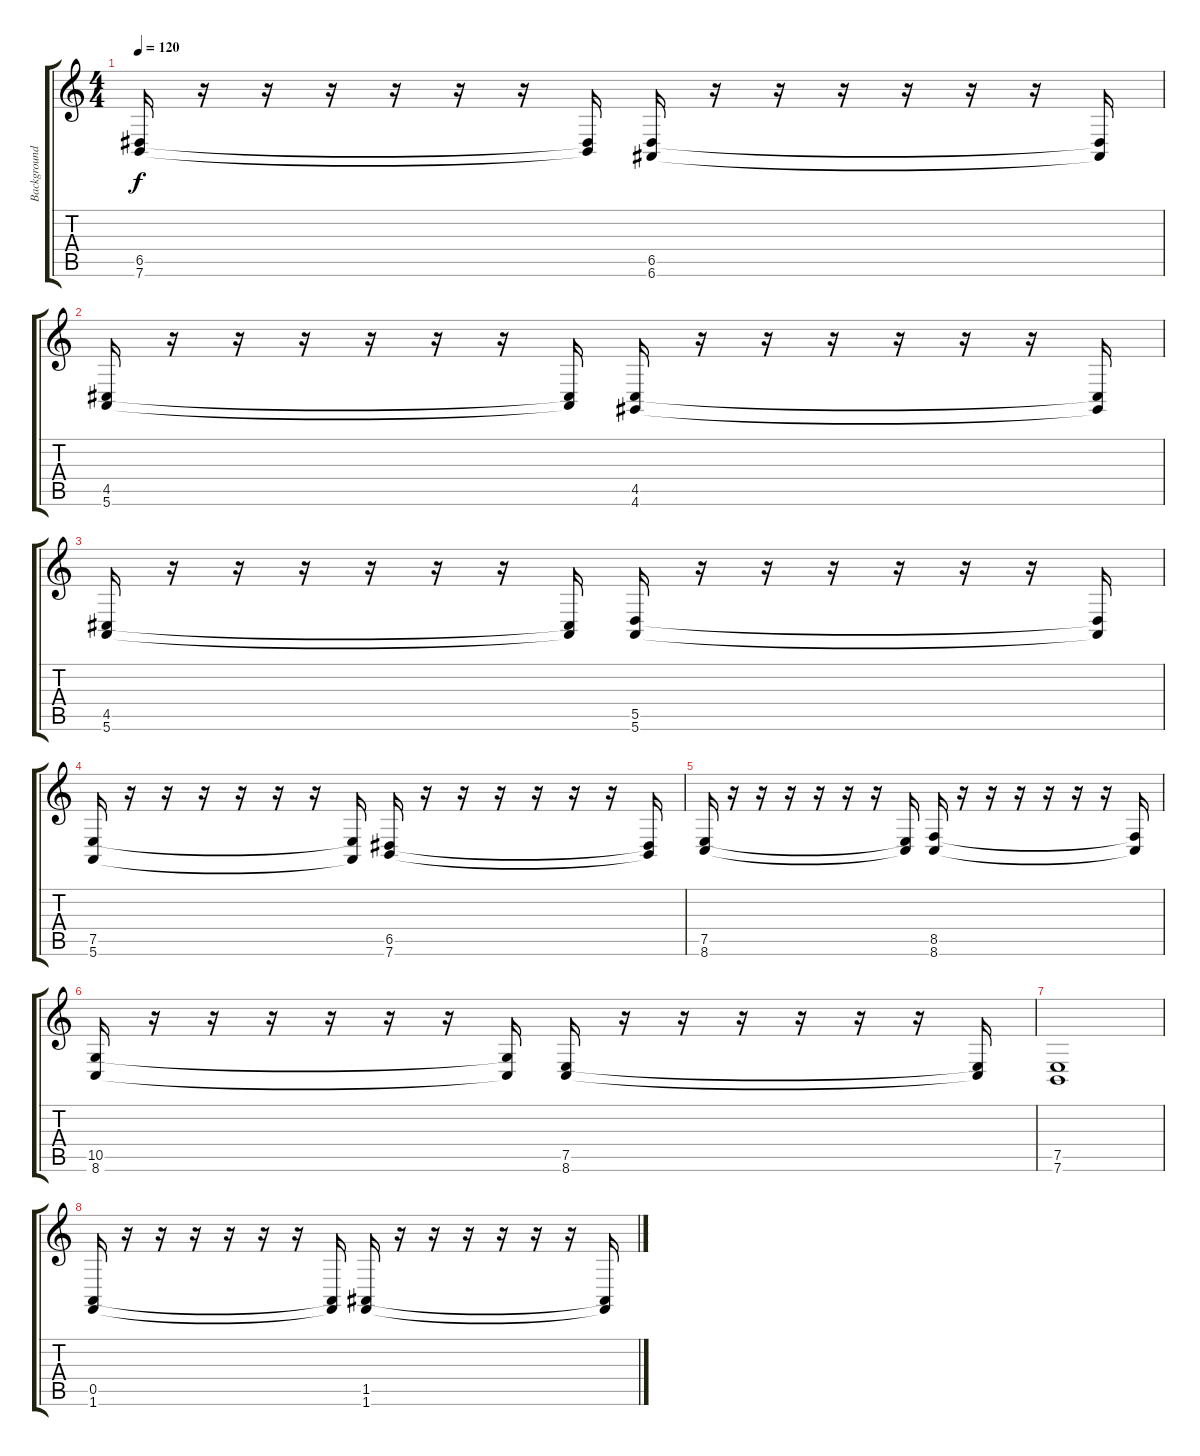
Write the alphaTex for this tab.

\track ("Background" "Background") {instrument ocarina}
\staff {score tabs}
\tuning (E4 B3 G3 D3 A2 E2) {hide}
\ts (4 4)
\tempo 120
\clef g2
\ks c
(6.5 7.6).16{dy f} r.16 r.16 r.16 r.16 r.16 r.16 (6.5{t} 7.6{t}).16 (6.5 6.6).16 r.16 r.16 r.16 r.16 r.16 r.16 (6.5{t} 6.6{t}).16 |
(4.5 5.6).16 r.16 r.16 r.16 r.16 r.16 r.16 (4.5{t} 5.6{t}).16 (4.5 4.6).16 r.16 r.16 r.16 r.16 r.16 r.16 (4.5{t} 4.6{t}).16 |
(4.5 5.6).16 r.16 r.16 r.16 r.16 r.16 r.16 (4.5{t} 5.6{t}).16 (5.5 5.6).16 r.16 r.16 r.16 r.16 r.16 r.16 (5.5{t} 5.6{t}).16 |
(7.5 5.6).16 r.16 r.16 r.16 r.16 r.16 r.16 (7.5{t} 5.6{t}).16 (6.5 7.6).16 r.16 r.16 r.16 r.16 r.16 r.16 (6.5{t} 7.6{t}).16 |
(7.5 8.6).16 r.16 r.16 r.16 r.16 r.16 r.16 (7.5{t} 8.6{t}).16 (8.5 8.6).16 r.16 r.16 r.16 r.16 r.16 r.16 (8.5{t} 8.6{t}).16 |
(10.5 8.6).16 r.16 r.16 r.16 r.16 r.16 r.16 (10.5{t} 8.6{t}).16 (7.5 8.6).16 r.16 r.16 r.16 r.16 r.16 r.16 (7.5{t} 8.6{t}).16 |
(7.5 7.6).1 |
(0.5 1.6).16 r.16 r.16 r.16 r.16 r.16 r.16 (0.5{t} 1.6{t}).16 (1.5 1.6).16 r.16 r.16 r.16 r.16 r.16 r.16 (1.5{t} 1.6{t}).16
